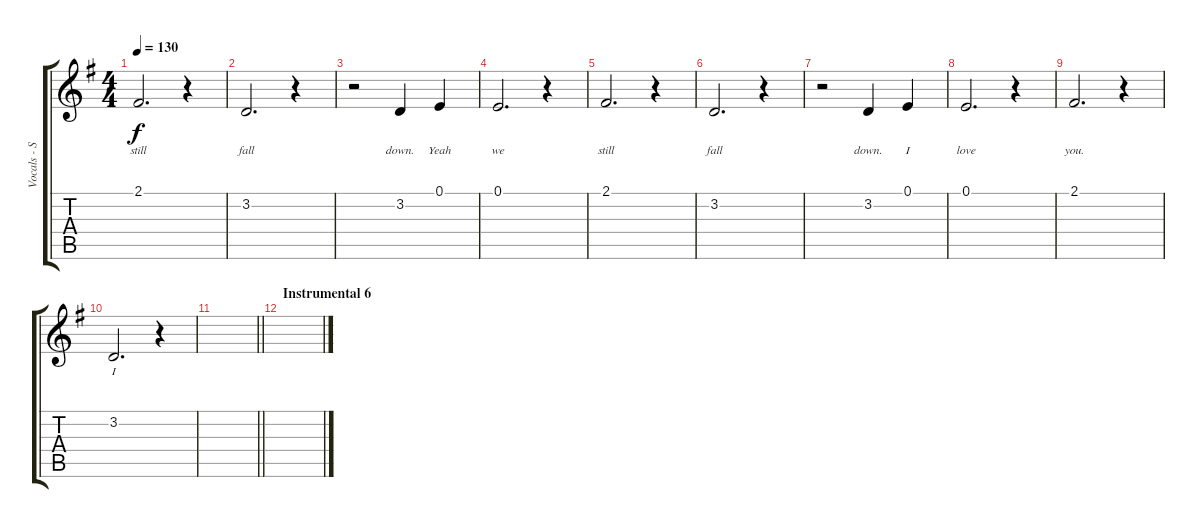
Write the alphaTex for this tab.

\track ("Vocals - Simon Neil" "Vocals - S") {instrument altosax}
\staff {score tabs}
\tuning (E4 B3 G3 D3 A2 E2) {hide}
\ts (4 4)
\tempo 130
\clef g2
\ks g
2.1.2{d lyrics (0 "still") lyrics (1 "") lyrics (2 "") lyrics (3 "") lyrics (4 "") dy f} r.4 |
3.2.2{d lyrics (0 "fall") lyrics (1 "") lyrics (2 "") lyrics (3 "") lyrics (4 "")} r.4 |
r.2 3.2.4{lyrics (0 "down.") lyrics (1 "") lyrics (2 "") lyrics (3 "") lyrics (4 "")} 0.1.4{lyrics (0 "Yeah") lyrics (1 "") lyrics (2 "") lyrics (3 "") lyrics (4 "")} |
0.1.2{d lyrics (0 "we") lyrics (1 "") lyrics (2 "") lyrics (3 "") lyrics (4 "")} r.4 |
2.1.2{d lyrics (0 "still") lyrics (1 "") lyrics (2 "") lyrics (3 "") lyrics (4 "")} r.4 |
3.2.2{d lyrics (0 "fall") lyrics (1 "") lyrics (2 "") lyrics (3 "") lyrics (4 "")} r.4 |
r.2 3.2.4{lyrics (0 "down.") lyrics (1 "") lyrics (2 "") lyrics (3 "") lyrics (4 "")} 0.1.4{lyrics (0 "I") lyrics (1 "") lyrics (2 "") lyrics (3 "") lyrics (4 "")} |
0.1.2{d lyrics (0 "love") lyrics (1 "") lyrics (2 "") lyrics (3 "") lyrics (4 "")} r.4 |
2.1.2{d lyrics (0 "you.") lyrics (1 "") lyrics (2 "") lyrics (3 "") lyrics (4 "")} r.4 |
3.2.2{d lyrics (0 "I") lyrics (1 "") lyrics (2 "") lyrics (3 "") lyrics (4 "")} r.4 |
\barLineRight lightlight
|
\section ("" "Instrumental 6")
